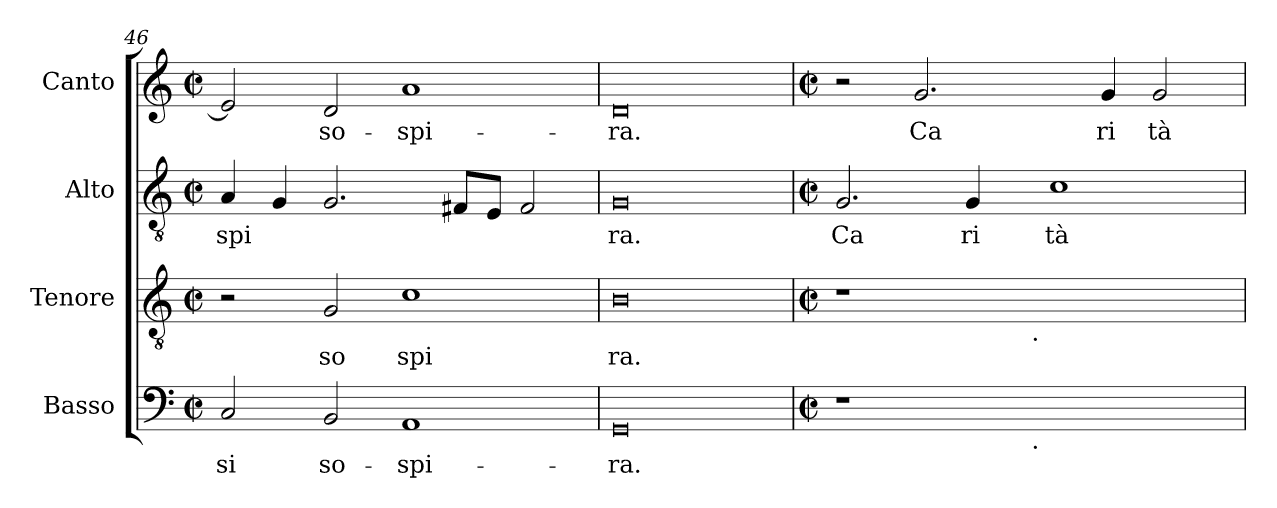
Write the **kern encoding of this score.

**kern	**text	**kern	**text	**kern	**text	**kern	**text
*part4	*part4	*part3	*part3	*part2	*part2	*part1	*part1
*staff4	*staff4	*staff3	*staff3	*staff2	*staff2	*staff1	*staff1
*I"Basso	*	*I"Tenore	*	*I"Alto	*	*I"Canto	*
*clefF4	*	*clefGv2	*	*clefGv2	*	*clefG2	*
*k[]	*	*k[]	*	*k[]	*	*k[]	*
*C:	*	*C:	*	*C:	*	*C:	*
*M2/2	*	*M2/2	*	*M2/2	*	*M2/2	*
*met(c|)	*	*met(c|)	*	*met(c|)	*	*met(c|)	*
=46	=46	=46	=46	=46	=46	=46	=46
!	!LO:LY:b:cj	!	!	!	!LO:LY:b:cj	!	!LO:LY:b:cj
2C/	si	2r	.	4A/	-spi-	2e/]	.
!	!	!	!	!	!LO:LY:b:cj	!	!
.	.	.	.	4G/	--	.	.
!	!LO:LY:b:cj	!	!LO:LY:b:cj	!	!LO:LY:b:cj	!	!LO:LY:b:cj
2BB/	so-	2G/	so	2.G/	--	2d/	so-
!	!LO:LY:b:cj	!	!LO:LY:b:cj	!	!	!	!LO:LY:b:cj
1AA	-spi-	1c	spi	.	.	1a	-spi-
!	!	!	!	!	!LO:LY:b:cj	!	!
.	.	.	.	8F#/L	--	.	.
!	!	!	!	!	!LO:LY:b:cj	!	!
.	.	.	.	8E/J	--	.	.
!	!	!	!	!	!LO:LY:b:cj	!	!
.	.	.	.	2F#/	--	.	.
=47	=47	=47	=47	=47	=47	=47	=47
!	!LO:LY:b:cj	!	!LO:LY:b:cj	!	!LO:LY:b:cj	!	!LO:LY:b:cj
0GG	-ra.	0B	ra.	0G	-ra.	0d	-ra.
!!LO:PB:g=z
=48!	=48!	=48!	=48!	=48!	=48!	=48!	=48!
*M2/2	*	*M2/2	*	*M2/2	*	*M2/2	*
*met(c|)	*	*met(c|)	*	*met(c|)	*	*met(c|)	*
!	!	!	!	!	!LO:LY:b:cj	!	!
*^	*	*^	*	*	*	*	*
1r	2ryy	.	1r	2ryy	.	2.G/	Ca	2r	.
!	!	!	!	!	!	!	!	!	!LO:LY:b:cj
.	4ryy	.	.	4ryy	.	.	.	2.g/	Ca
!	!	!	!	!	!	!	!LO:LY:b:cj	!	!
.	8ryy	.	.	8ryy	.	4G/	ri	.	.
.	16ryy	.	.	16ryy	.	.	.	.	.
.	64ryy	.	.	64ryy	.	.	.	.	.
!	!	!	!	!LO:TX:b:t=.	!	!	!	!	!
!	!LO:TX:b:t=.	!	!	!	!	!	!	!	!
.	1ryy	.	.	1ryy	.	.	.	.	.
!	!	!	!	!	!	!	!LO:LY:b:cj	!	!
1ryy	.	.	1ryy	.	.	1c	tà	.	.
!	!	!	!	!	!	!	!	!	!LO:LY:b:cj
.	.	.	.	.	.	.	.	4g/	ri
!	!	!	!	!	!	!	!	!	!LO:LY:b:cj
.	.	.	.	.	.	.	.	2g/	tà
.	32.ryy	.	.	32.ryy	.	.	.	.	.
*v	*v	*	*	*	*	*	*	*	*
*	*	*v	*v	*	*	*	*	*
=	=	=	=	=	=	=	=
*-	*-	*-	*-	*-	*-	*-	*-
